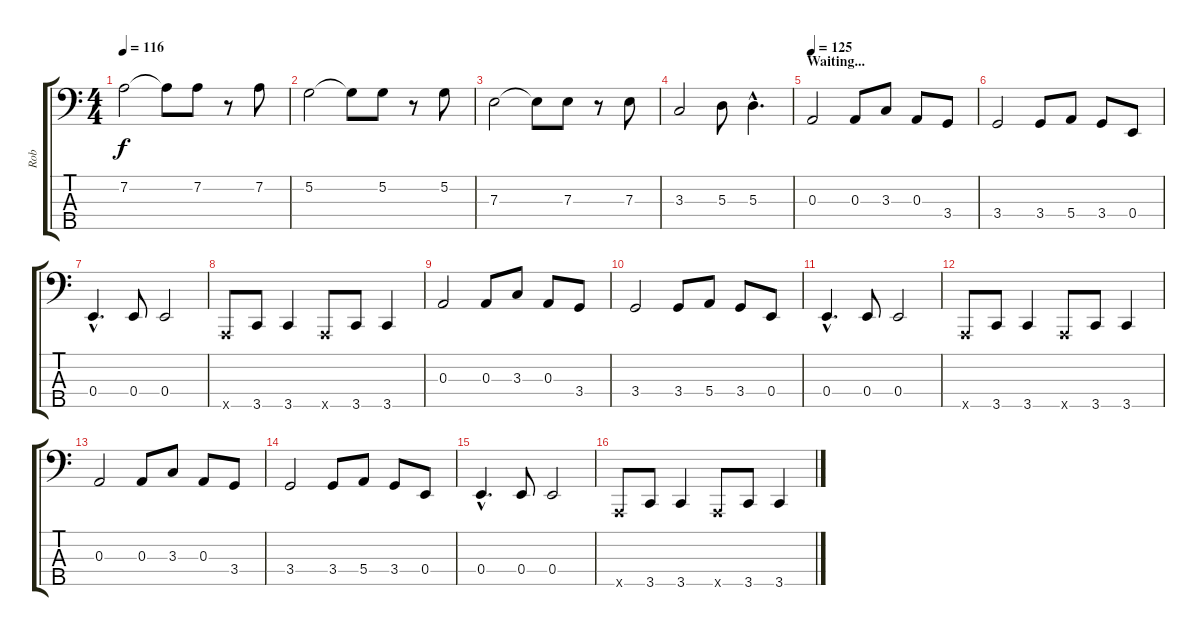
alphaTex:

\track ("Rob" "Rob") {instrument electricbassfinger}
\staff {score tabs}
\tuning (G2 D2 A1 E1 A0) {hide}
\ts (4 4)
\tempo 116
\clef f4
\ks c
7.2.2{dy f} 7.2{t}.8 7.2.8 r.8 7.2.8 |
5.2.2 5.2{t}.8 5.2.8 r.8 5.2.8 |
7.3.2 7.3{t}.8 7.3.8 r.8 7.3.8 |
3.3.2 5.3.8 5.3{hac}.4{d} |
\section ("" "Waiting...")
\tempo 125
0.3.2 0.3.8 3.3.8 0.3.8 3.4.8 |
3.4.2 3.4.8 5.4.8 3.4.8 0.4.8 |
0.4{hac}.4{d} 0.4.8 0.4.2 |
0.5{x}.8 3.5.8 3.5.4 0.5{x}.8 3.5.8 3.5.4 |
0.3.2 0.3.8 3.3.8 0.3.8 3.4.8 |
3.4.2 3.4.8 5.4.8 3.4.8 0.4.8 |
0.4{hac}.4{d} 0.4.8 0.4.2 |
0.5{x}.8 3.5.8 3.5.4 0.5{x}.8 3.5.8 3.5.4 |
0.3.2 0.3.8 3.3.8 0.3.8 3.4.8 |
3.4.2 3.4.8 5.4.8 3.4.8 0.4.8 |
0.4{hac}.4{d} 0.4.8 0.4.2 |
0.5{x}.8 3.5.8 3.5.4 0.5{x}.8 3.5.8 3.5.4
